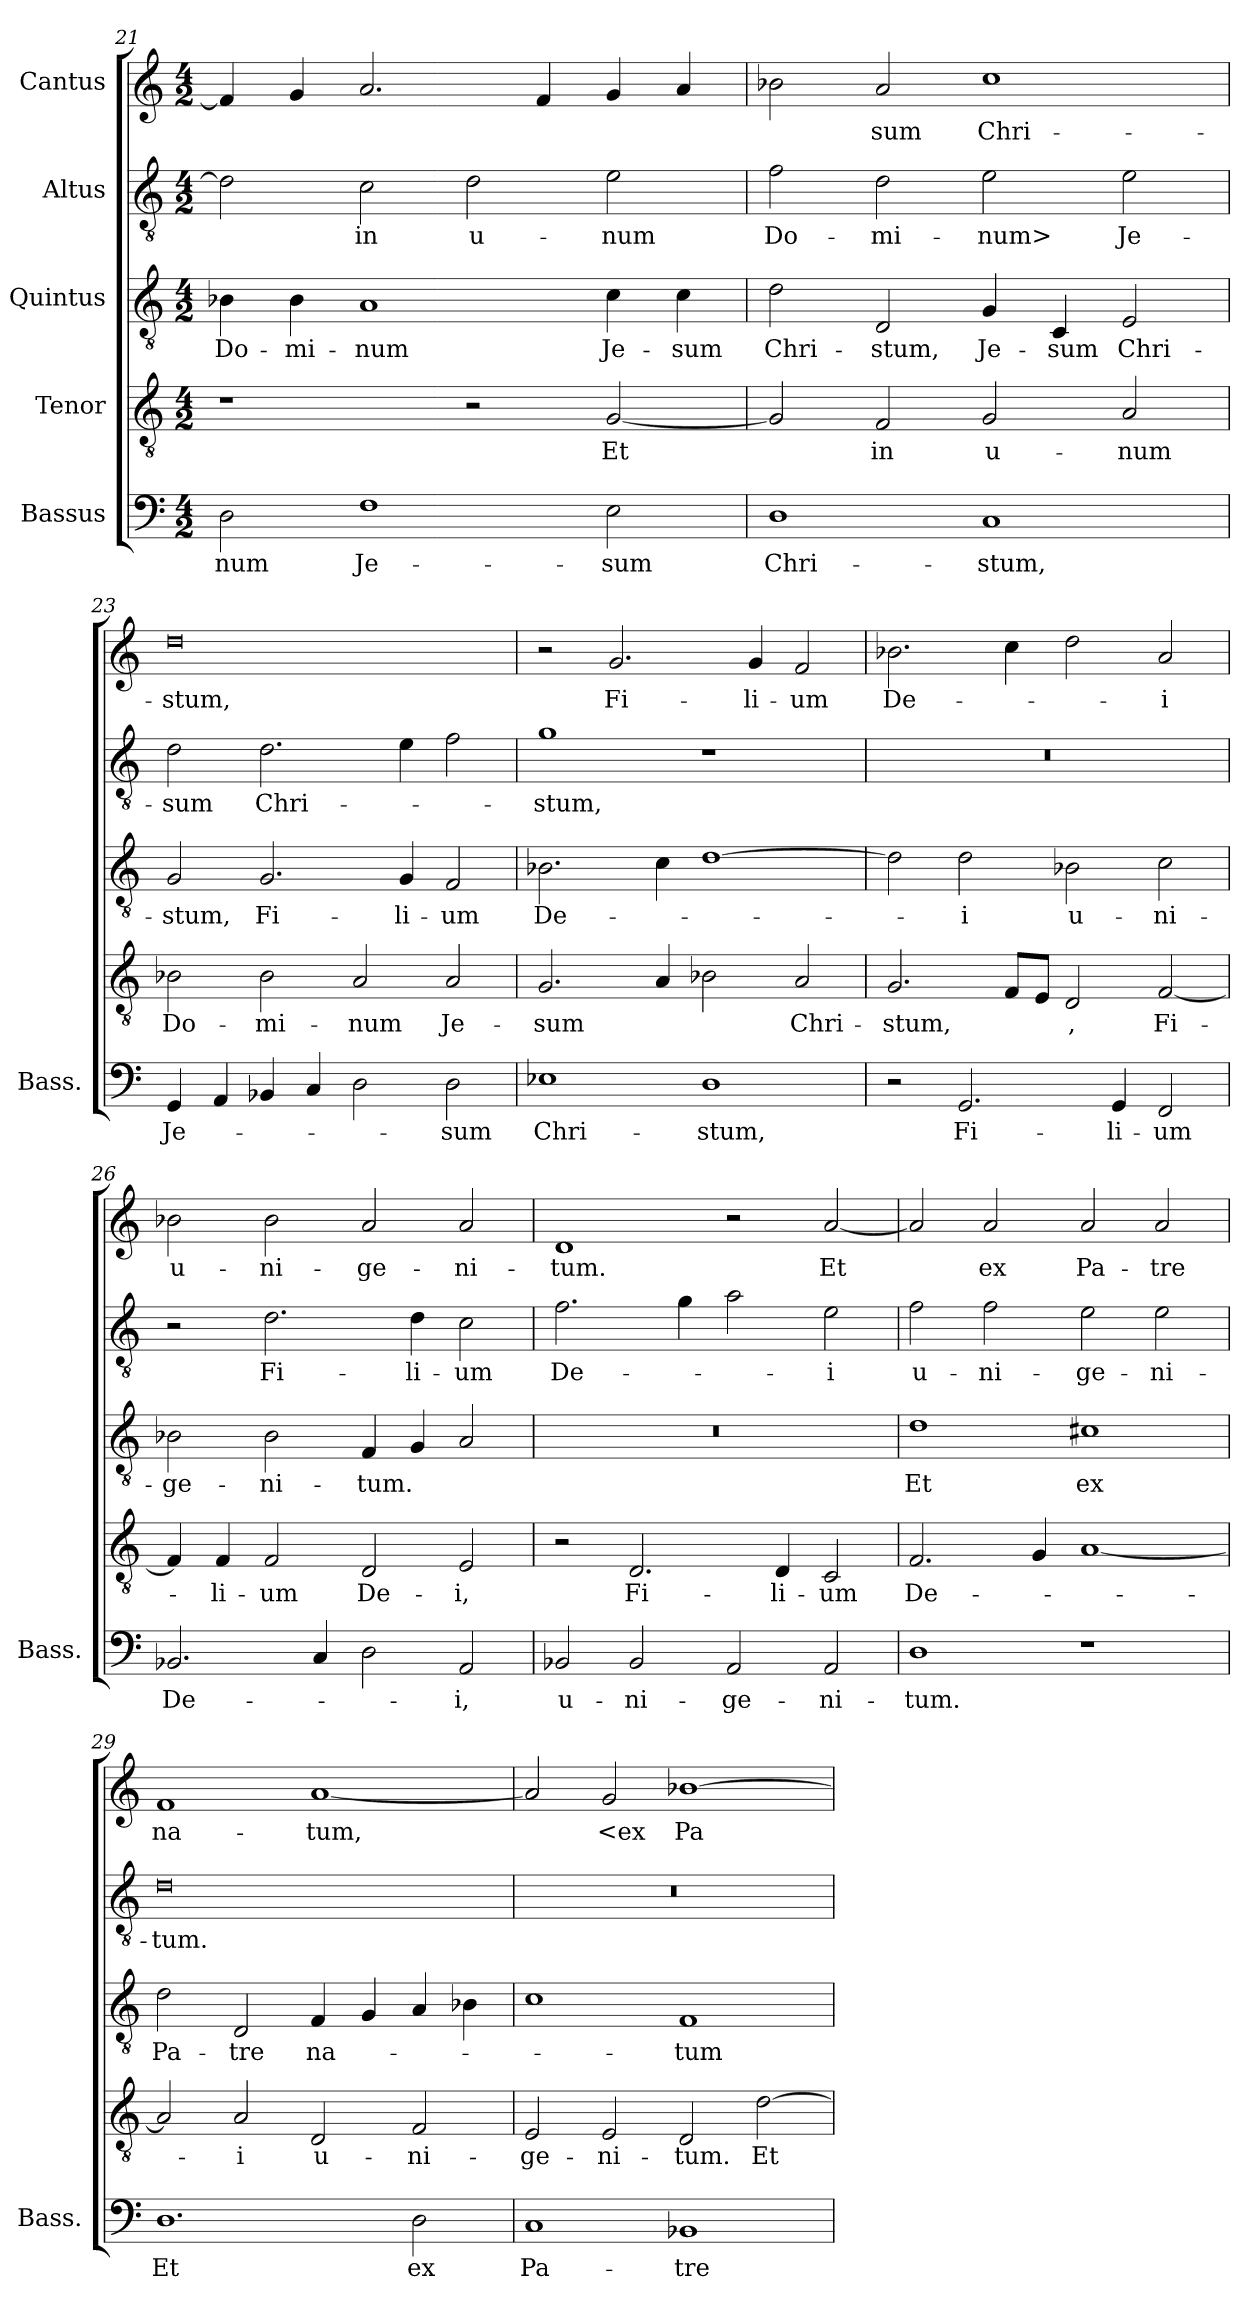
**kern	**text	**kern	**text	**kern	**text	**kern	**text	**kern	**text
*part5	*part5	*part4	*part4	*part3	*part3	*part2	*part2	*part1	*part1
*staff5	*staff5	*staff4	*staff4	*staff3	*staff3	*staff2	*staff2	*staff1	*staff1
*I"Bassus	*	*I"Tenor	*	*I"Quintus	*	*I"Altus	*	*I"Cantus	*
*I'Bass.	*	*	*	*	*	*	*	*	*
*clefF4	*	*clefGv2	*	*clefGv2	*	*clefGv2	*	*clefG2	*
*	*	*ITrd7c12	*	*ITrd7c12	*	*ITrd7c12	*	*	*
*k[]	*	*k[]	*	*k[]	*	*k[]	*	*k[]	*
*C:	*	*C:	*	*C:	*	*C:	*	*C:	*
*M4/2	*	*M4/2	*	*M4/2	*	*M4/2	*	*M4/2	*
=21	=21	=21	=21	=21	=21	=21	=21	=21	=21
2D\	-num	1r	.	4BB-X\	Do-	2D\]	.	4f/]	.
.	.	.	.	4BB-\	-mi-	.	.	4g/	.
1F\	Je-	.	.	1AA/	-num	2C\	in	2.a/	.
.	.	2r	.	.	.	2D\	u-	.	.
.	.	.	.	.	.	.	.	4f/	.
2E\	-sum	[2GG/	Et	4C\	Je-	2E\	-num	4g/	.
.	.	.	.	4C\	-sum	.	.	4a/	.
=22	=22	=22	=22	=22	=22	=22	=22	=22	=22
1D\	Chri-	2GG/]	.	2D\	Chri-	2F\	Do-	2b-X\	.
.	.	2FF/	in	2DD/	-stum,	2D\	-mi-	2a/	-sum
1C/	-stum,	2GG/	u-	4GG/	Je-	2E\	-num>	1cc\	Chri-
.	.	.	.	4CC/	-sum	.	.	.	.
.	.	2AA/	-num	2EE/	Chri-	2E\	Je-	.	.
=23	=23	=23	=23	=23	=23	=23	=23	=23	=23
4GG/	Je-	2BB-X\	Do-	2GG/	-stum,	2D\	-sum	0dd\	-stum,
4AA/	.	.	.	.	.	.	.	.	.
4BB-X/	.	2BB-\	-mi-	2.GG/	Fi-	2.D\	Chri-	.	.
4C/	.	.	.	.	.	.	.	.	.
2D\	.	2AA/	-num	.	.	.	.	.	.
.	.	.	.	4GG/	-li-	4E\	.	.	.
2D\	-sum	2AA/	Je-	2FF/	-um	2F\	.	.	.
=24	=24	=24	=24	=24	=24	=24	=24	=24	=24
1E-X\	Chri-	2.GG/	-sum	2.BB-X\	De-	1G\	-stum,	2r	.
.	.	.	.	.	.	.	.	2.g/	Fi-
.	.	4AA/	.	4C\	.	.	.	.	.
1D\	-stum,	2BB-X\	.	[1D\	.	1r	.	.	.
.	.	.	.	.	.	.	.	4g/	-li-
.	.	2AA/	Chri-	.	.	.	.	2f/	-um
=25	=25	=25	=25	=25	=25	=25	=25	=25	=25
2r	.	2.GG/	-stum,	2D\]	.	0r	.	2.b-X\	De-
2.GG/	Fi-	.	.	2D\	-i	.	.	.	.
.	.	8FF/L	.	.	.	.	.	4cc\	.
.	.	8EE/J	.	.	.	.	.	.	.
.	.	2DD/	,	2BB-X\	u-	.	.	2dd\	.
4GG/	-li-	.	.	.	.	.	.	.	.
2FF/	-um	[2FF/	Fi-	2C\	-ni-	.	.	2a/	-i
=26	=26	=26	=26	=26	=26	=26	=26	=26	=26
2.BB-X/	De-	4FF/]	.	2BB-X\	-ge-	2r	.	2b-X\	u-
.	.	4FF/	-li-	.	.	.	.	.	.
.	.	2FF/	-um	2BB-\	-ni-	2.D\	Fi-	2b-\	-ni-
4C/	.	.	.	.	.	.	.	.	.
2D\	.	2DD/	De-	4FF/	-tum.	.	.	2a/	-ge-
.	.	.	.	4GG/	.	4D\	-li-	.	.
2AA/	-i,	2EE/	-i,	2AA/	.	2C\	-um	2a/	-ni-
=27	=27	=27	=27	=27	=27	=27	=27	=27	=27
2BB-X/	u-	2r	.	0r	.	2.F\	De-	1d/	-tum.
2BB-/	-ni-	2.DD/	Fi-	.	.	.	.	.	.
.	.	.	.	.	.	4G\	.	.	.
2AA/	-ge-	.	.	.	.	2A\	.	2r	.
.	.	4DD/	-li-	.	.	.	.	.	.
2AA/	-ni-	2CC/	-um	.	.	2E\	-i	[2a/	Et
=28	=28	=28	=28	=28	=28	=28	=28	=28	=28
1D\	-tum.	2.FF/	De-	1D\	Et	2F\	u-	2a/]	.
.	.	.	.	.	.	2F\	-ni-	2a/	ex
.	.	4GG/	.	.	.	.	.	.	.
1r	.	[1AA/	.	1C#X\	ex	2E\	-ge-	2a/	Pa-
.	.	.	.	.	.	2E\	-ni-	2a/	-tre
=29	=29	=29	=29	=29	=29	=29	=29	=29	=29
1.D\	Et	2AA/]	.	2D\	Pa-	0D\	-tum.	1f/	na-
.	.	2AA/	-i	2DD/	-tre	.	.	.	.
.	.	2DD/	u-	4FF/	na-	.	.	[1a/	-tum,
.	.	.	.	4GG/	.	.	.	.	.
2D\	ex	2FF/	-ni-	4AA/	.	.	.	.	.
.	.	.	.	4BB-X\	.	.	.	.	.
=30	=30	=30	=30	=30	=30	=30	=30	=30	=30
1C/	Pa-	2EE/	-ge-	1C\	.	0r	.	2a/]	.
.	.	2EE/	-ni-	.	.	.	.	2g/	<ex
1BB-X/	-tre	2DD/	-tum.	1FF/	-tum	.	.	[1b-X\	Pa-
.	.	[2D\	Et	.	.	.	.	.	.
=	=	=	=	=	=	=	=	=	=
*-	*-	*-	*-	*-	*-	*-	*-	*-	*-
